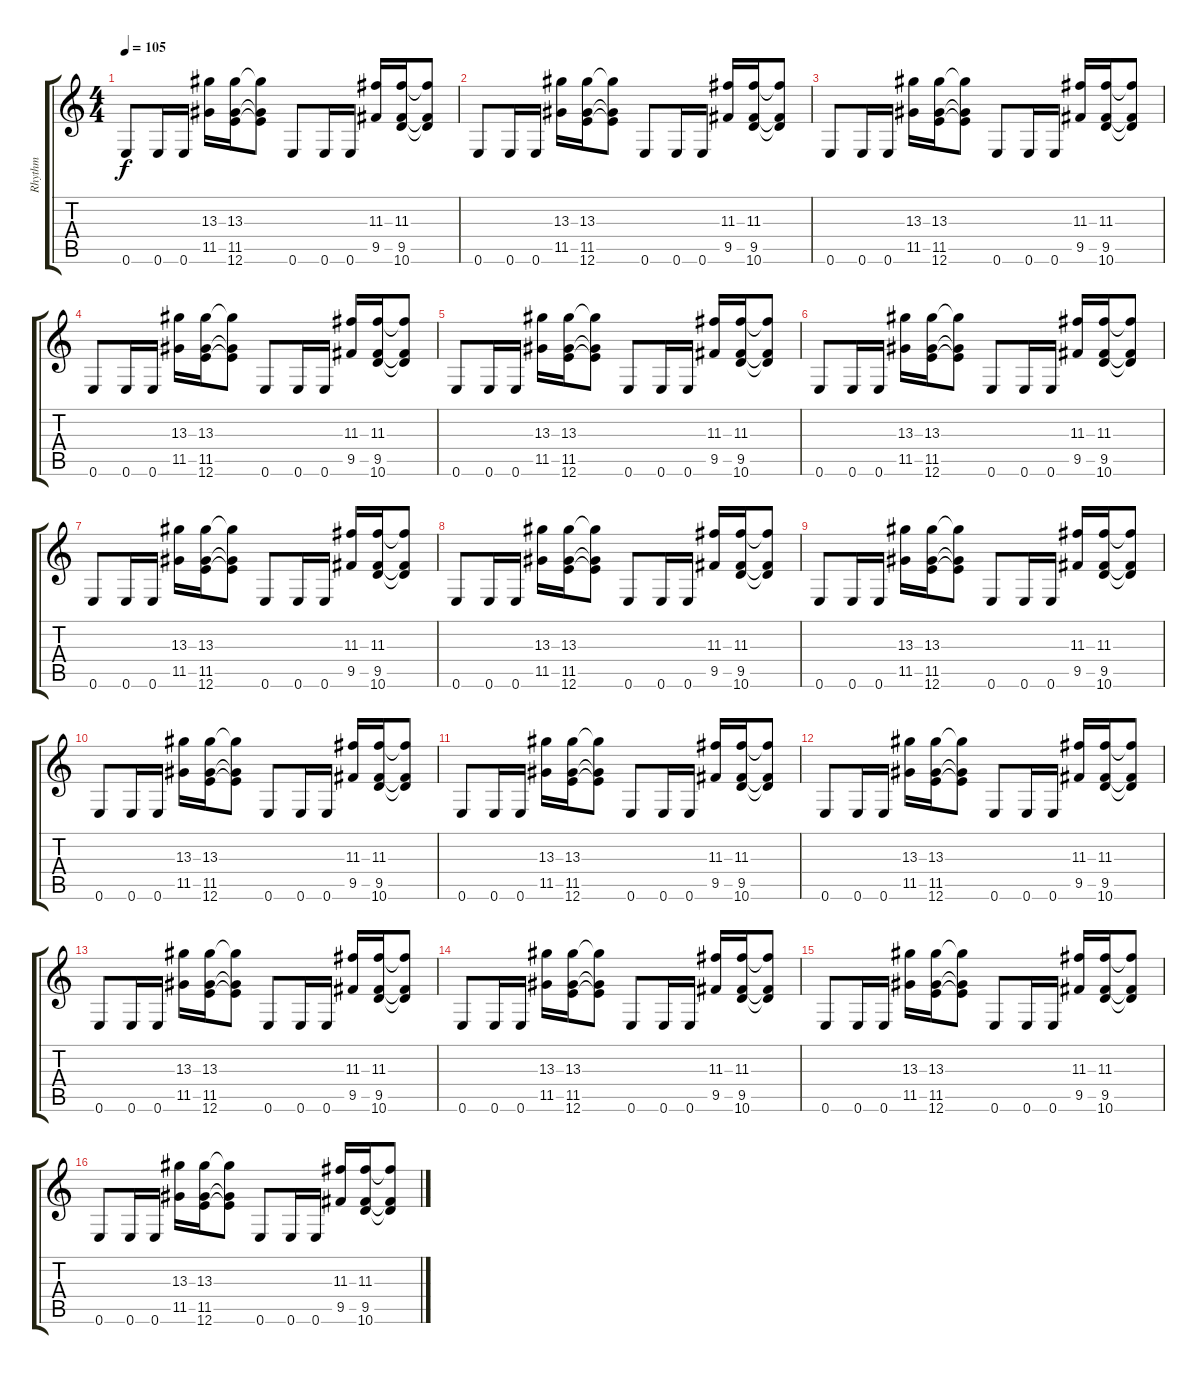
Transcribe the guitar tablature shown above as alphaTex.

\track ("Rhythm" "Rhythm") {instrument distortionguitar}
\staff {score tabs}
\tuning (E4 B3 G3 D3 A2 E2) {hide}
\ts (4 4)
\tempo 105
\clef g2
\ks c
0.6.8{dy f} 0.6.16 0.6.16 (13.3 11.5).16 (13.3 11.5 12.6).16 (13.3{t} 11.5{t} 12.6{t}).8 0.6.8 0.6.16 0.6.16 (11.3 9.5).16 (11.3 9.5 10.6).16 (11.3{t} 9.5{t} 10.6{t}).8 |
0.6.8 0.6.16 0.6.16 (13.3 11.5).16 (13.3 11.5 12.6).16 (13.3{t} 11.5{t} 12.6{t}).8 0.6.8 0.6.16 0.6.16 (11.3 9.5).16 (11.3 9.5 10.6).16 (11.3{t} 9.5{t} 10.6{t}).8 |
0.6.8 0.6.16 0.6.16 (13.3 11.5).16 (13.3 11.5 12.6).16 (13.3{t} 11.5{t} 12.6{t}).8 0.6.8 0.6.16 0.6.16 (11.3 9.5).16 (11.3 9.5 10.6).16 (11.3{t} 9.5{t} 10.6{t}).8 |
0.6.8 0.6.16 0.6.16 (13.3 11.5).16 (13.3 11.5 12.6).16 (13.3{t} 11.5{t} 12.6{t}).8 0.6.8 0.6.16 0.6.16 (11.3 9.5).16 (11.3 9.5 10.6).16 (11.3{t} 9.5{t} 10.6{t}).8 |
0.6.8 0.6.16 0.6.16 (13.3 11.5).16 (13.3 11.5 12.6).16 (13.3{t} 11.5{t} 12.6{t}).8 0.6.8 0.6.16 0.6.16 (11.3 9.5).16 (11.3 9.5 10.6).16 (11.3{t} 9.5{t} 10.6{t}).8 |
0.6.8{volume 13} 0.6.16 0.6.16 (13.3 11.5).16 (13.3 11.5 12.6).16 (13.3{t} 11.5{t} 12.6{t}).8 0.6.8 0.6.16 0.6.16 (11.3 9.5).16 (11.3 9.5 10.6).16 (11.3{t} 9.5{t} 10.6{t}).8 |
0.6.8 0.6.16 0.6.16 (13.3 11.5).16 (13.3 11.5 12.6).16 (13.3{t} 11.5{t} 12.6{t}).8 0.6.8 0.6.16 0.6.16 (11.3 9.5).16 (11.3 9.5 10.6).16 (11.3{t} 9.5{t} 10.6{t}).8 |
0.6.8 0.6.16 0.6.16 (13.3 11.5).16 (13.3 11.5 12.6).16 (13.3{t} 11.5{t} 12.6{t}).8 0.6.8 0.6.16 0.6.16 (11.3 9.5).16 (11.3 9.5 10.6).16 (11.3{t} 9.5{t} 10.6{t}).8 |
0.6.8 0.6.16 0.6.16 (13.3 11.5).16 (13.3 11.5 12.6).16 (13.3{t} 11.5{t} 12.6{t}).8 0.6.8 0.6.16 0.6.16 (11.3 9.5).16 (11.3 9.5 10.6).16 (11.3{t} 9.5{t} 10.6{t}).8 |
0.6.8 0.6.16 0.6.16 (13.3 11.5).16 (13.3 11.5 12.6).16 (13.3{t} 11.5{t} 12.6{t}).8 0.6.8 0.6.16 0.6.16 (11.3 9.5).16 (11.3 9.5 10.6).16 (11.3{t} 9.5{t} 10.6{t}).8 |
0.6.8 0.6.16 0.6.16 (13.3 11.5).16 (13.3 11.5 12.6).16 (13.3{t} 11.5{t} 12.6{t}).8 0.6.8 0.6.16 0.6.16 (11.3 9.5).16 (11.3 9.5 10.6).16 (11.3{t} 9.5{t} 10.6{t}).8 |
0.6.8 0.6.16 0.6.16 (13.3 11.5).16 (13.3 11.5 12.6).16 (13.3{t} 11.5{t} 12.6{t}).8 0.6.8 0.6.16 0.6.16 (11.3 9.5).16 (11.3 9.5 10.6).16 (11.3{t} 9.5{t} 10.6{t}).8 |
0.6.8 0.6.16 0.6.16 (13.3 11.5).16 (13.3 11.5 12.6).16 (13.3{t} 11.5{t} 12.6{t}).8 0.6.8 0.6.16 0.6.16 (11.3 9.5).16 (11.3 9.5 10.6).16 (11.3{t} 9.5{t} 10.6{t}).8 |
0.6.8 0.6.16 0.6.16 (13.3 11.5).16 (13.3 11.5 12.6).16 (13.3{t} 11.5{t} 12.6{t}).8 0.6.8 0.6.16 0.6.16 (11.3 9.5).16 (11.3 9.5 10.6).16 (11.3{t} 9.5{t} 10.6{t}).8 |
0.6.8 0.6.16 0.6.16 (13.3 11.5).16 (13.3 11.5 12.6).16 (13.3{t} 11.5{t} 12.6{t}).8 0.6.8 0.6.16 0.6.16 (11.3 9.5).16 (11.3 9.5 10.6).16 (11.3{t} 9.5{t} 10.6{t}).8 |
0.6.8 0.6.16 0.6.16 (13.3 11.5).16 (13.3 11.5 12.6).16 (13.3{t} 11.5{t} 12.6{t}).8 0.6.8 0.6.16 0.6.16 (11.3 9.5).16 (11.3 9.5 10.6).16 (11.3{t} 9.5{t} 10.6{t}).8
